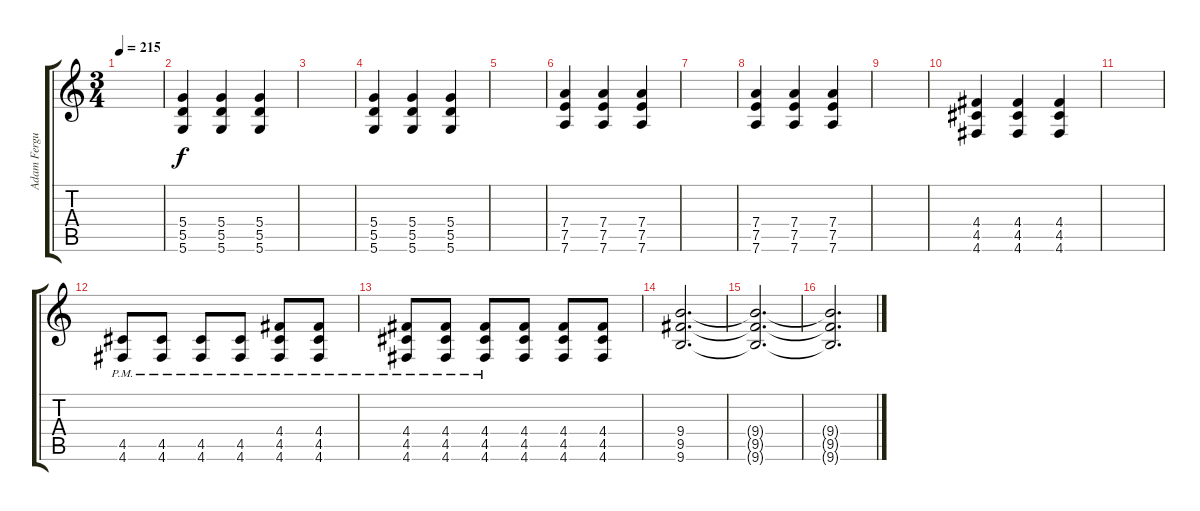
\track ("Adam Ferguson - Guitar" "Adam Fergu") {instrument distortionguitar}
\staff {score tabs}
\tuning (E4 B3 G3 D3 A2 D2) {hide}
\ts (3 4)
\tempo 215
\clef g2
\ks c
|
(5.4 5.5 5.6).4 (5.4 5.5 5.6).4 (5.4 5.5 5.6).4 |
|
(5.4 5.5 5.6).4 (5.4 5.5 5.6).4 (5.4 5.5 5.6).4 |
|
(7.4 7.5 7.6).4 (7.4 7.5 7.6).4 (7.4 7.5 7.6).4 |
|
(7.4 7.5 7.6).4 (7.4 7.5 7.6).4 (7.4 7.5 7.6).4 |
|
(4.4 4.5 4.6).4 (4.4 4.5 4.6).4 (4.4 4.5 4.6).4 |
|
(4.5{pm} 4.6{pm}).8 (4.5{pm} 4.6{pm}).8 (4.5 4.6{pm}).8 (4.5 4.6{pm}).8 (4.4{pm} 4.5{pm} 4.6{pm}).8 (4.4{pm} 4.5{pm} 4.6{pm}).8 |
(4.4 4.5{pm} 4.6{pm}).8 (4.4 4.5{pm} 4.6{pm}).8 (4.4 4.5{pm} 4.6{pm}).8 (4.4 4.5 4.6).8 (4.4 4.5 4.6).8 (4.4 4.5 4.6).8 |
(9.4 9.5 9.6).2{d volume 0} |
(9.4{t} 9.5{t} 9.6{t}).2{d} |
(9.4{t} 9.5{t} 9.6{t}).2{d}
